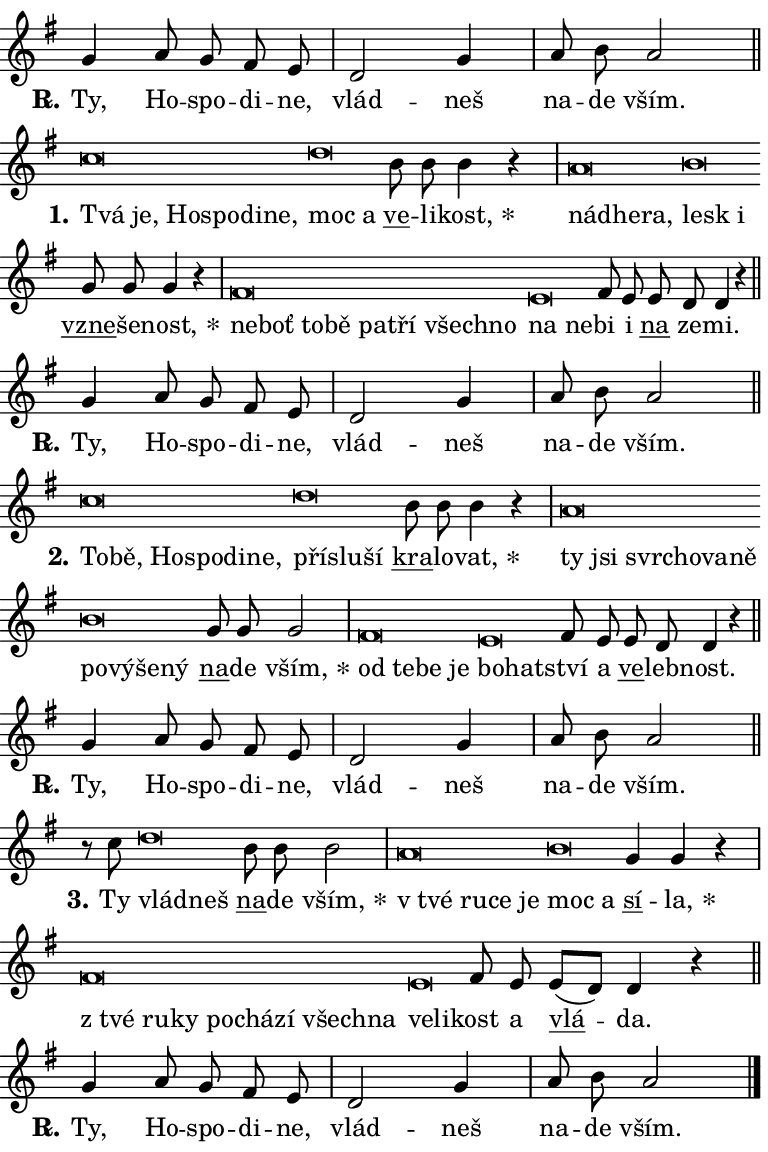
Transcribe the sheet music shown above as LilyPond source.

\version "2.24.0"
\header { tagline = "" }
\paper {
  indent = 0\cm
  top-margin = 0\cm
  right-margin = 0.13\cm % to fit lyric hyphens
  bottom-margin = 0\cm
  left-margin = 0\cm
  paper-width = 13\cm
  page-breaking = #ly:one-page-breaking
  system-system-spacing.basic-distance = #11
  score-system-spacing.basic-distance = #11
  ragged-last = ##f
}


%% Author: Thomas Morley
%% https://lists.gnu.org/archive/html/lilypond-user/2020-05/msg00002.html
#(define (line-position grob)
"Returns position of @var[grob} in current system:
   @code{'start}, if at first time-step
   @code{'end}, if at last time-step
   @code{'middle} otherwise
"
  (let* ((col (ly:item-get-column grob))
         (ln (ly:grob-object col 'left-neighbor))
         (rn (ly:grob-object col 'right-neighbor))
         (col-to-check-left (if (ly:grob? ln) ln col))
         (col-to-check-right (if (ly:grob? rn) rn col))
         (break-dir-left
           (and
             (ly:grob-property col-to-check-left 'non-musical #f)
             (ly:item-break-dir col-to-check-left)))
         (break-dir-right
           (and
             (ly:grob-property col-to-check-right 'non-musical #f)
             (ly:item-break-dir col-to-check-right))))
        (cond ((eqv? 1 break-dir-left) 'start)
              ((eqv? -1 break-dir-right) 'end)
              (else 'middle))))

#(define (tranparent-at-line-position vctor)
  (lambda (grob)
  "Relying on @code{line-position} select the relevant enry from @var{vctor}.
Used to determine transparency,"
    (case (line-position grob)
      ((end) (not (vector-ref vctor 0)))
      ((middle) (not (vector-ref vctor 1)))
      ((start) (not (vector-ref vctor 2))))))

noteHeadBreakVisibility =
#(define-music-function (break-visibility)(vector?)
"Makes @code{NoteHead}s transparent relying on @var{break-visibility}"
#{
  \override NoteHead.transparent =
    #(tranparent-at-line-position break-visibility)
#})

#(define delete-ledgers-for-transparent-note-heads
  (lambda (grob)
    "Reads whether a @code{NoteHead} is transparent.
If so this @code{NoteHead} is removed from @code{'note-heads} from
@var{grob}, which is supposed to be @code{LedgerLineSpanner}.
As a result ledgers are not printed for this @code{NoteHead}"
    (let* ((nhds-array (ly:grob-object grob 'note-heads))
           (nhds-list
             (if (ly:grob-array? nhds-array)
                 (ly:grob-array->list nhds-array)
                 '()))
           ;; Relies on the transparent-property being done before
           ;; Staff.LedgerLineSpanner.after-line-breaking is executed.
           ;; This is fragile ...
           (to-keep
             (remove
               (lambda (nhd)
                 (ly:grob-property nhd 'transparent #f))
               nhds-list)))
      ;; TODO find a better method to iterate over grob-arrays, similiar
      ;; to filter/remove etc for lists
      ;; For now rebuilt from scratch
      (set! (ly:grob-object grob 'note-heads)  '())
      (for-each
        (lambda (nhd)
          (ly:pointer-group-interface::add-grob grob 'note-heads nhd))
        to-keep))))

squashNotes = {
  \override NoteHead.X-extent = #'(-0.2 . 0.2)
  \override NoteHead.Y-extent = #'(-0.75 . 0)
  \override NoteHead.stencil =
    #(lambda (grob)
       (let ((pos (ly:grob-property grob 'staff-position)))
         (begin
           (if (< pos -7) (display "ERROR: Lower brevis then expected\n") (display ""))
           (if (<= pos -6) ly:text-interface::print ly:note-head::print))))
}
unSquashNotes = {
  \revert NoteHead.X-extent
  \revert NoteHead.Y-extent
  \revert NoteHead.stencil
}

hideNotes = \noteHeadBreakVisibility #begin-of-line-visible
unHideNotes = \noteHeadBreakVisibility #all-visible

% work-around for resetting accidentals
% https://lilypond.org/doc/v2.23/Documentation/notation/displaying-rhythms#unmetered-music
cadenzaMeasure = {
  \cadenzaOff
  \partial 1024 s1024
  \cadenzaOn
}

#(define-markup-command (accent layout props text) (markup?)
  "Underline accented syllable"
  (interpret-markup layout props
    #{\markup \override #'(offset . 4.3) \underline { #text }#}))

responsum = \markup \concat {
  "R" \hspace #-1.05 \path #0.1 #'((moveto 0 0.07) (lineto 0.9 0.8)) \hspace #0.05 "."
}

spaceSize = #0.6828661417322834 % exact space size for TeX Gyre Schola

\layout {
  \context {
    \Staff
    \remove "Time_signature_engraver"
    \override LedgerLineSpanner.after-line-breaking = #delete-ledgers-for-transparent-note-heads
  }
  \context {
    \Lyrics {
      \override LyricSpace.minimum-distance = \spaceSize
      \override LyricText.font-name = #"TeX Gyre Schola"
      \override LyricText.font-size = 1
      \override StanzaNumber.font-name = #"TeX Gyre Schola Bold"
      \override StanzaNumber.font-size = 1
    }
  }
  \context {
    \Score 
    \override NoteHead.text =
      #(lambda (grob) 
        (let ((pos (ly:grob-property grob 'staff-position)))
          #{\markup {
            \combine
              \halign #-0.55 \raise #(if (= pos -6) 0 0.5) \override #'(thickness . 2) \draw-line #'(3.2 . 0)
              \musicglyph "noteheads.sM1"
          }#}))
  }
}

% magnetic-lyrics.ily
%
%   written by
%     Jean Abou Samra <jean@abou-samra.fr>
%     Werner Lemberg <wl@gnu.org>
%
%   adapted by
%     Jiri Hon <jiri.hon@gmail.com>
%
% Version 2022-Apr-15

% https://www.mail-archive.com/lilypond-user@gnu.org/msg149350.html

#(define (Left_hyphen_pointer_engraver context)
   "Collect syllable-hyphen-syllable occurrences in lyrics and store
them in properties.  This engraver only looks to the left.  For
example, if the lyrics input is @code{foo -- bar}, it does the
following.

@itemize @bullet
@item
Set the @code{text} property of the @code{LyricHyphen} grob between
@q{foo} and @q{bar} to @code{foo}.

@item
Set the @code{left-hyphen} property of the @code{LyricText} grob with
text @q{foo} to the @code{LyricHyphen} grob between @q{foo} and
@q{bar}.
@end itemize

Use this auxiliary engraver in combination with the
@code{lyric-@/text::@/apply-@/magnetic-@/offset!} hook."
   (let ((hyphen #f)
         (text #f))
     (make-engraver
      (acknowledgers
       ((lyric-syllable-interface engraver grob source-engraver)
        (set! text grob)))
      (end-acknowledgers
       ((lyric-hyphen-interface engraver grob source-engraver)
        ;(when (not (grob::has-interface grob 'lyric-space-interface))
          (set! hyphen grob)));)
      ((stop-translation-timestep engraver)
       (when (and text hyphen)
         (ly:grob-set-object! text 'left-hyphen hyphen))
       (set! text #f)
       (set! hyphen #f)))))

#(define (lyric-text::apply-magnetic-offset! grob)
   "If the space between two syllables is less than the value in
property @code{LyricText@/.details@/.squash-threshold}, move the right
syllable to the left so that it gets concatenated with the left
syllable.

Use this function as a hook for
@code{LyricText@/.after-@/line-@/breaking} if the
@code{Left_@/hyphen_@/pointer_@/engraver} is active."
   (let ((hyphen (ly:grob-object grob 'left-hyphen #f)))
     (when hyphen
       (let ((left-text (ly:spanner-bound hyphen LEFT)))
         (when (grob::has-interface left-text 'lyric-syllable-interface)
           (let* ((common (ly:grob-common-refpoint grob left-text X))
                  (this-x-ext (ly:grob-extent grob common X))
                  (left-x-ext
                   (begin
                     ;; Trigger magnetism for left-text.
                     (ly:grob-property left-text 'after-line-breaking)
                     (ly:grob-extent left-text common X)))
                  ;; `delta` is the gap width between two syllables.
                  (delta (- (interval-start this-x-ext)
                            (interval-end left-x-ext)))
                  (details (ly:grob-property grob 'details))
                  (threshold (assoc-get 'squash-threshold details 0.2)))
             (when (< delta threshold)
               (let* (;; We have to manipulate the input text so that
                      ;; ligatures crossing syllable boundaries are not
                      ;; disabled.  For languages based on the Latin
                      ;; script this is essentially a beautification.
                      ;; However, for non-Western scripts it can be a
                      ;; necessity.
                      (lt (ly:grob-property left-text 'text))
                      (rt (ly:grob-property grob 'text))
                      (is-space (grob::has-interface hyphen 'lyric-space-interface))
                      (space (if is-space " " ""))
                      (extra-delta (if is-space spaceSize 0))
                      ;; Append new syllable.
                      (ltrt-space (if (and (string? lt) (string? rt))
                                (string-append lt space rt)
                                (make-concat-markup (list lt space rt))))
                      ;; Right-align `ltrt` to the right side.
                      (ltrt-space-markup (grob-interpret-markup
                               grob
                               (make-translate-markup
                                (cons (interval-length this-x-ext) 0)
                                (make-right-align-markup ltrt-space)))))
                 (begin
                   ;; Don't print `left-text`.
                   (ly:grob-set-property! left-text 'stencil #f)
                   ;; Set text and stencil (which holds all collected
                   ;; syllables so far) and shift it to the left.
                   (ly:grob-set-property! grob 'text ltrt-space)
                   (ly:grob-set-property! grob 'stencil ltrt-space-markup)
                   (ly:grob-translate-axis! grob (- (- delta extra-delta)) X))))))))))


#(define (lyric-hyphen::displace-bounds-first grob)
   ;; Make very sure this callback isn't triggered too early.
   (let ((left (ly:spanner-bound grob LEFT))
         (right (ly:spanner-bound grob RIGHT)))
     (ly:grob-property left 'after-line-breaking)
     (ly:grob-property right 'after-line-breaking)
     (ly:lyric-hyphen::print grob)))

squashThreshold = #0.4

\layout {
  \context {
    \Lyrics
    \consists #Left_hyphen_pointer_engraver
    \override LyricText.after-line-breaking =
      #lyric-text::apply-magnetic-offset!
    \override LyricHyphen.stencil = #lyric-hyphen::displace-bounds-first
    \override LyricText.details.squash-threshold = \squashThreshold
    \override LyricHyphen.minimum-distance = 0
    \override LyricHyphen.minimum-length = \squashThreshold
  }
}

squashText = \override LyricText.details.squash-threshold = 9999
unSquashText = \override LyricText.details.squash-threshold = \squashThreshold

leftText = \override LyricText.self-alignment-X = #LEFT
unLeftText = \revert LyricText.self-alignment-X

starOffset = #(lambda (grob) 
                (let ((x_offset (ly:self-alignment-interface::aligned-on-x-parent grob)))
                  (if (= x_offset 0) 0 (+ x_offset 1.2))))

star = #(define-music-function (syllable)(string?)
"Append star separator at the end of a syllable"
#{
  \once \override LyricText.X-offset = #starOffset
  \lyricmode { \markup {
    #syllable
    \override #'((font-name . "TeX Gyre Schola Bold")) \hspace #0.2 \lower #0.65 \larger "*"
  } }
#})

starAccent = #(define-music-function (syllable)(string?)
"Append star separator at the end of a syllable and make accent"
#{
  \once \override LyricText.X-offset = #starOffset
  \lyricmode { \markup {
    \accent #syllable
    \override #'((font-name . "TeX Gyre Schola Bold")) \hspace #0.2 \lower #0.65 \larger "*"
  } }
#})

breath = #(define-music-function (syllable)(string?)
"Append breathing indicator at the end of a syllable"
#{
  \lyricmode { \markup { #syllable "+" } }
#})

optionalBreath = #(define-music-function (syllable)(string?)
"Append optional breathing indicator at the end of a syllable"
#{
  \lyricmode { \markup { #syllable "(+)" } }
#})


\score {
    <<
        \new Voice = "melody" { \cadenzaOn \key g \major \relative { g'4 a8 g fis e \cadenzaMeasure \bar "|" d2 g4 \cadenzaMeasure \bar "|" a8 b a2 \cadenzaMeasure \bar "||" \break } }
        \new Lyrics \lyricsto "melody" { \lyricmode { \set stanza = \responsum
Ty, Ho -- spo -- di -- ne, vlád -- neš na -- de vším. } }
    >>
    \layout {}
}

\score {
    <<
        \new Voice = "melody" { \cadenzaOn \key g \major \relative { \squashNotes c''\breve*1/16 \hideNotes \breve*1/16 \bar "" \breve*1/16 \bar "" \breve*1/16 \bar "" \breve*1/16 \breve*1/16 \bar "" \unHideNotes \unSquashNotes \squashNotes d\breve*1/16 \hideNotes \breve*1/16 \bar "" \unHideNotes \unSquashNotes \bar "" b8 b b4 r \cadenzaMeasure \bar "|" \squashNotes a\breve*1/16 \hideNotes \breve*1/16 \breve*1/16 \bar "" \unHideNotes \unSquashNotes \squashNotes b\breve*1/16 \hideNotes \breve*1/16 \bar "" \unHideNotes \unSquashNotes \bar "" g8 g g4 r \cadenzaMeasure \bar "|" \squashNotes fis\breve*1/16 \hideNotes \breve*1/16 \bar "" \breve*1/16 \bar "" \breve*1/16 \bar "" \breve*1/16 \bar "" \breve*1/16 \bar "" \breve*1/16 \breve*1/16 \bar "" \unHideNotes \unSquashNotes \squashNotes e\breve*1/16 \hideNotes \breve*1/16 \bar "" \unHideNotes \unSquashNotes \bar "" fis8 e \bar "" e d d4 r \cadenzaMeasure \bar "||" \break } }
        \new Lyrics \lyricsto "melody" { \lyricmode { \set stanza = "1."
\leftText Tvá \squashText je, Ho -- spo -- di -- ne, \unSquashText moc \squashText a \unLeftText \unSquashText \markup \accent ve -- li -- \star kost, \leftText nád -- \squashText he -- ra, \unSquashText lesk \squashText i \unLeftText \unSquashText \markup \accent vzne -- še -- \star nost, \leftText ne -- \squashText boť to -- bě pa -- tří všech -- no \unSquashText na \squashText ne -- \unLeftText \unSquashText bi i \markup \accent na ze -- mi. } }
    >>
    \layout {}
}

\score {
    <<
        \new Voice = "melody" { \cadenzaOn \key g \major \relative { g'4 a8 g fis e \cadenzaMeasure \bar "|" d2 g4 \cadenzaMeasure \bar "|" a8 b a2 \cadenzaMeasure \bar "||" \break } }
        \new Lyrics \lyricsto "melody" { \lyricmode { \set stanza = \responsum
Ty, Ho -- spo -- di -- ne, vlád -- neš na -- de vším. } }
    >>
    \layout {}
}

\score {
    <<
        \new Voice = "melody" { \cadenzaOn \key g \major \relative { \squashNotes c''\breve*1/16 \hideNotes \breve*1/16 \bar "" \breve*1/16 \bar "" \breve*1/16 \bar "" \breve*1/16 \breve*1/16 \bar "" \unHideNotes \unSquashNotes \squashNotes d\breve*1/16 \hideNotes \breve*1/16 \breve*1/16 \bar "" \unHideNotes \unSquashNotes \bar "" b8 b b4 r \cadenzaMeasure \bar "|" \squashNotes a\breve*1/16 \hideNotes \breve*1/16 \bar "" \breve*1/16 \bar "" \breve*1/16 \bar "" \breve*1/16 \breve*1/16 \bar "" \unHideNotes \unSquashNotes \squashNotes b\breve*1/16 \hideNotes \breve*1/16 \bar "" \breve*1/16 \breve*1/16 \bar "" \unHideNotes \unSquashNotes \bar "" g8 g g2 \cadenzaMeasure \bar "|" \squashNotes fis\breve*1/16 \hideNotes \breve*1/16 \bar "" \breve*1/16 \breve*1/16 \bar "" \unHideNotes \unSquashNotes \squashNotes e\breve*1/16 \hideNotes \breve*1/16 \bar "" \unHideNotes \unSquashNotes \bar "" fis8 e \bar "" e d d4 r \cadenzaMeasure \bar "||" \break } }
        \new Lyrics \lyricsto "melody" { \lyricmode { \set stanza = "2."
\leftText To -- \squashText bě, Ho -- spo -- di -- ne, \unSquashText pří -- \squashText slu -- ší \unLeftText \unSquashText \markup \accent kra -- lo -- \star vat, \leftText ty \squashText jsi svr -- cho -- va -- ně \unSquashText po -- \squashText vý -- še -- ný \unLeftText \unSquashText \markup \accent na -- de \star vším, \leftText od \squashText te -- be je \unSquashText bo -- \squashText hat -- \unLeftText \unSquashText ství a \markup \accent ve -- leb -- nost. } }
    >>
    \layout {}
}

\score {
    <<
        \new Voice = "melody" { \cadenzaOn \key g \major \relative { g'4 a8 g fis e \cadenzaMeasure \bar "|" d2 g4 \cadenzaMeasure \bar "|" a8 b a2 \cadenzaMeasure \bar "||" \break } }
        \new Lyrics \lyricsto "melody" { \lyricmode { \set stanza = \responsum
Ty, Ho -- spo -- di -- ne, vlád -- neš na -- de vším. } }
    >>
    \layout {}
}

\score {
    <<
        \new Voice = "melody" { \cadenzaOn \key g \major \relative { r8 c''8 \squashNotes d\breve*1/16 \hideNotes \breve*1/16 \bar "" \unHideNotes \unSquashNotes \bar "" b8 b b2 \cadenzaMeasure \bar "|" \squashNotes a\breve*1/16 \hideNotes \breve*1/16 \bar "" \breve*1/16 \breve*1/16 \bar "" \unHideNotes \unSquashNotes \squashNotes b\breve*1/16 \hideNotes \breve*1/16 \bar "" \unHideNotes \unSquashNotes \bar "" g4 g r \cadenzaMeasure \bar "|" \squashNotes fis\breve*1/16 \hideNotes \breve*1/16 \bar "" \breve*1/16 \bar "" \breve*1/16 \bar "" \breve*1/16 \bar "" \breve*1/16 \bar "" \breve*1/16 \breve*1/16 \bar "" \unHideNotes \unSquashNotes \squashNotes e\breve*1/16 \hideNotes \breve*1/16 \bar "" \unHideNotes \unSquashNotes \bar "" fis8 e \bar "" e[( d)] d4 r \cadenzaMeasure \bar "||" \break } }
        \new Lyrics \lyricsto "melody" { \lyricmode { \set stanza = "3."
Ty \leftText vlád -- \squashText neš \unLeftText \unSquashText \markup \accent na -- de \star vším, \leftText "v tvé" \squashText ru -- ce je \unSquashText moc \squashText a \unLeftText \unSquashText \markup \accent sí -- \star la, \leftText "z tvé" \squashText ru -- ky po -- chá -- zí všech -- na \unSquashText ve -- \squashText li -- \unLeftText \unSquashText kost a \markup \accent vlá -- da. } }
    >>
    \layout {}
}

\score {
    <<
        \new Voice = "melody" { \cadenzaOn \key g \major \relative { g'4 a8 g fis e \cadenzaMeasure \bar "|" d2 g4 \cadenzaMeasure \bar "|" a8 b a2 \cadenzaMeasure \bar "||" \break } \bar "|." }
        \new Lyrics \lyricsto "melody" { \lyricmode { \set stanza = \responsum
Ty, Ho -- spo -- di -- ne, vlád -- neš na -- de vším. } }
    >>
    \layout {}
}
